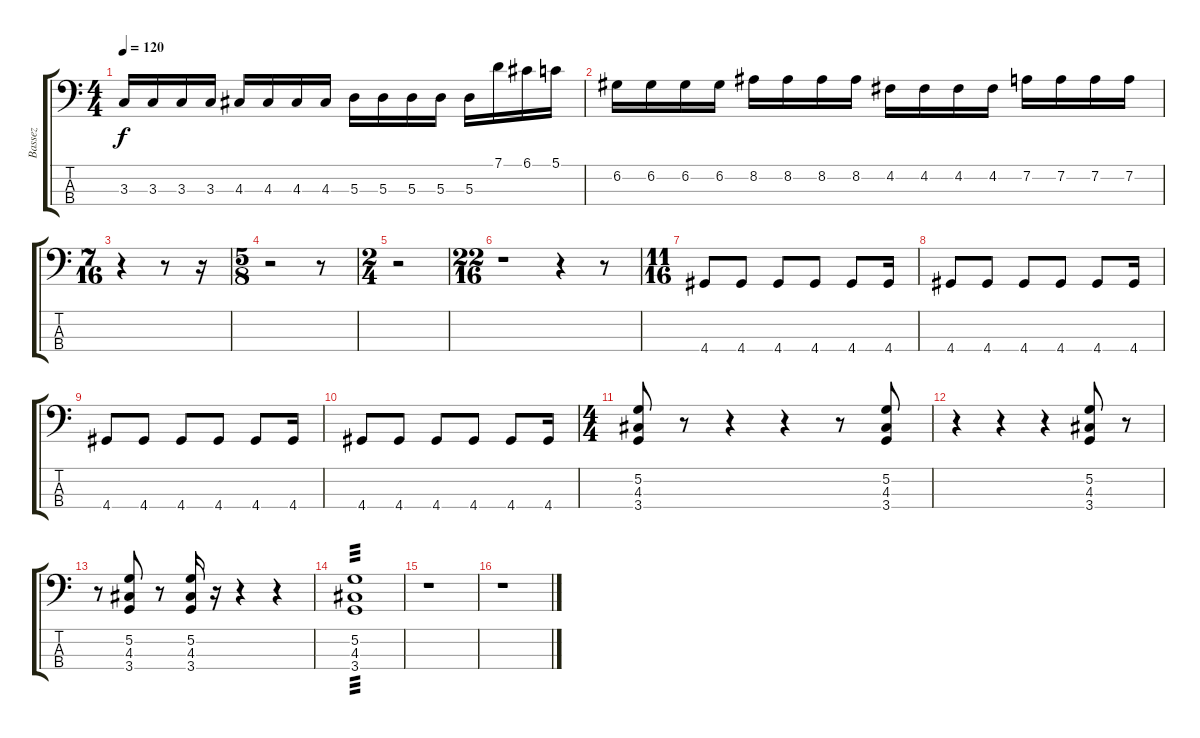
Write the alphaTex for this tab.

\track ("Bassez" "Bassez") {instrument slapbass1}
\staff {score tabs}
\tuning (G2 D2 A1 E1) {hide}
\ts (4 4)
\tempo 120
\clef f4
\ks c
3.3.16{dy f} 3.3.16 3.3.16 3.3.16 4.3.16 4.3.16 4.3.16 4.3.16 5.3.16 5.3.16 5.3.16 5.3.16 5.3.16 7.1.16 6.1.16 5.1.16 |
6.2.16 6.2.16 6.2.16 6.2.16 8.2.16 8.2.16 8.2.16 8.2.16 4.2.16 4.2.16 4.2.16 4.2.16 7.2.16 7.2.16 7.2.16 7.2.16 |
\ts (7 16)
r.4 r.8 r.16 |
\ts (5 8)
r.2 r.8 |
\ts (2 4)
r.2 |
\ts (22 16)
r.1 r.4 r.8 |
\ts (11 16)
4.4.8{volume 16 instrument slapbass1} 4.4.8 4.4.8 4.4.8 4.4.8 4.4.16 |
4.4.8 4.4.8 4.4.8 4.4.8 4.4.8 4.4.16 |
4.4.8 4.4.8 4.4.8 4.4.8 4.4.8 4.4.16 |
4.4.8 4.4.8 4.4.8 4.4.8 4.4.8 4.4.16 |
\ts (4 4)
(5.2 4.3 3.4).8 r.8 r.4 r.4 r.8 (5.2 4.3 3.4).8 |
r.4 r.4 r.4 (5.2 4.3 3.4).8 r.8 |
r.8 (5.2 4.3 3.4).8 r.8 (5.2 4.3 3.4).16 r.16 r.4 r.4 |
(5.2 4.3 3.4).1{tp 3} |
r.1 |
r.1
